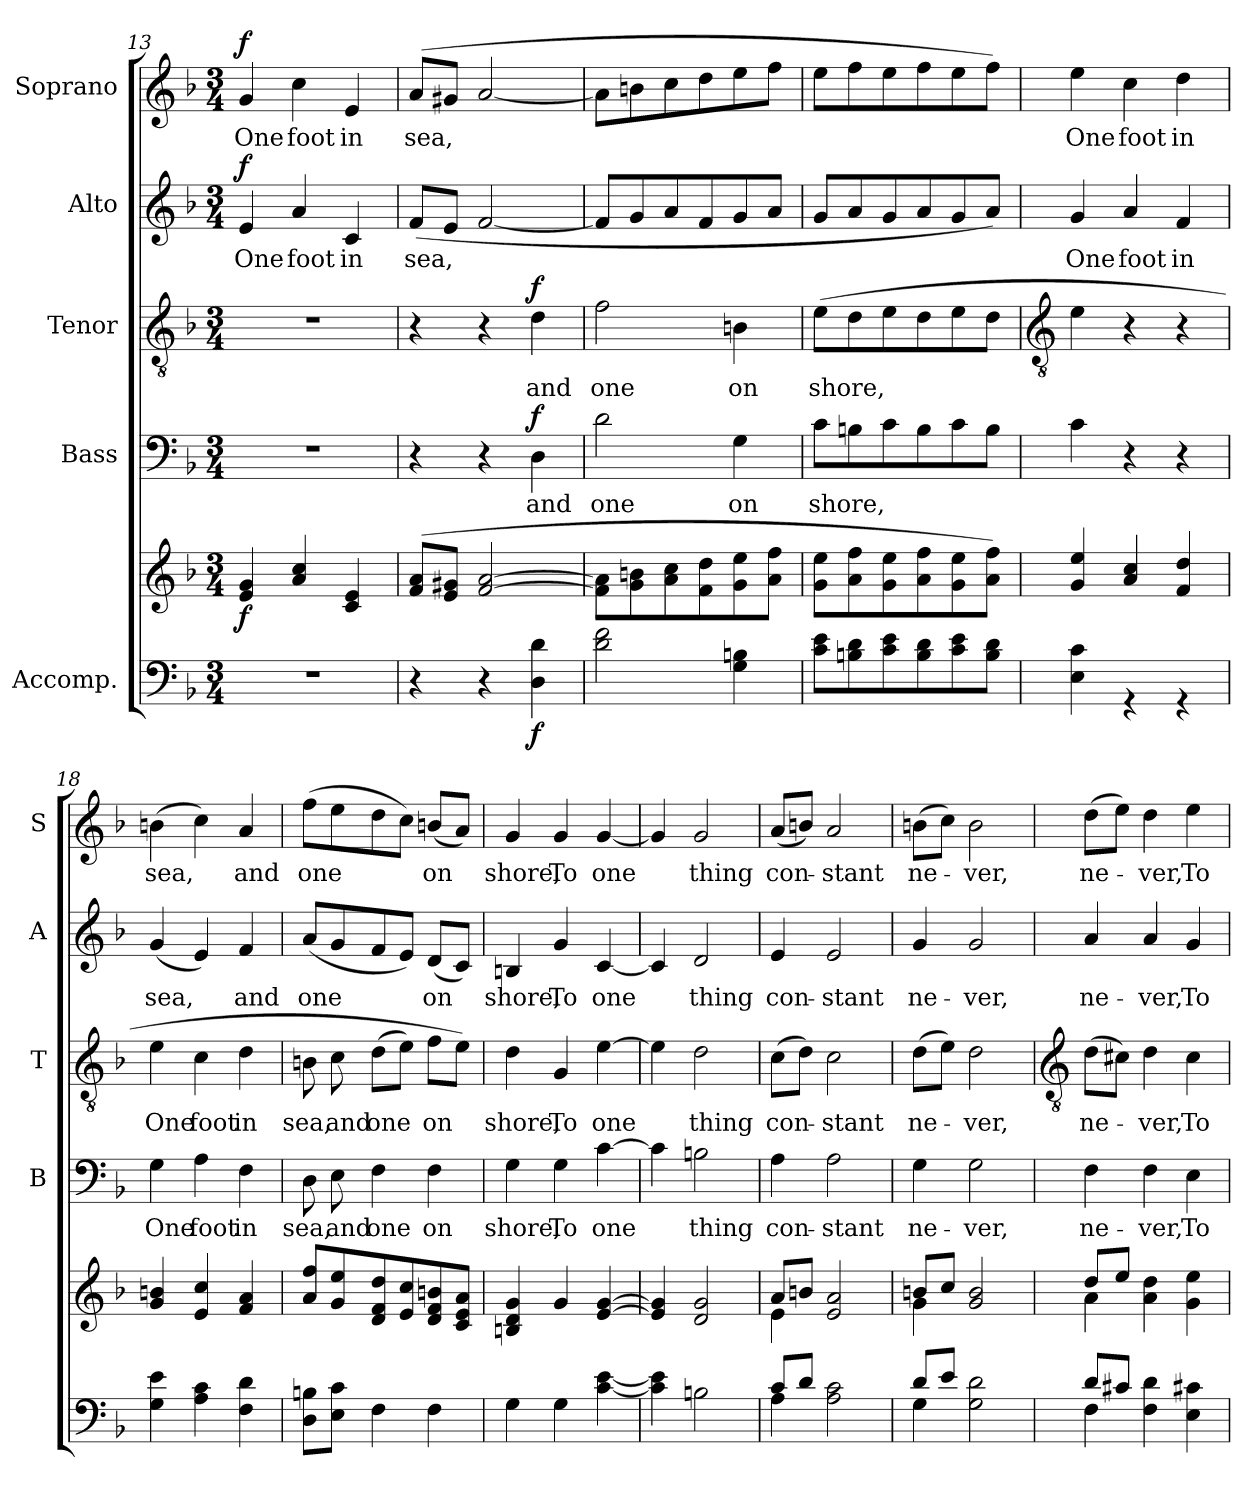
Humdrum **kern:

**kern	**kern	**dynam	**kern	**text	**dynam	**kern	**text	**dynam	**kern	**text	**dynam	**kern	**text	**dynam
*part5	*part5	*part5	*part4	*part4	*part4	*part3	*part3	*part3	*part2	*part2	*part2	*part1	*part1	*part1
*staff6	*staff5	*staff5/6	*staff4	*staff4	*staff4	*staff3	*staff3	*staff3	*staff2	*staff2	*staff2	*staff1	*staff1	*staff1
*I"Accomp.	*	*	*I"Bass	*	*	*I"Tenor	*	*	*I"Alto	*	*	*I"Soprano	*	*
*	*	*	*I'B	*	*	*I'T	*	*	*I'A	*	*	*I'S	*	*
*clefF4	*clefG2	*	*clefF4	*	*	*clefGv2	*	*	*clefG2	*	*	*clefG2	*	*
*k[b-]	*k[b-]	*	*k[b-]	*	*	*k[b-]	*	*	*k[b-]	*	*	*k[b-]	*	*
*F:	*F:	*	*F:	*	*	*F:	*	*	*F:	*	*	*F:	*	*
*M3/4	*M3/4	*	*M3/4	*	*	*M3/4	*	*	*M3/4	*	*	*M3/4	*	*
=13	=13	=13	=13	=13	=13	=13	=13	=13	=13	=13	=13	=13	=13	=13
*	*^	*	*	*	*	*	*	*	*	*	*	*	*	*
!LO:N:vis=1	!	!LO:N:vis=1	!LO:DY:b	!LO:N:vis=1	!	!	!LO:N:vis=1	!	!	!	!LO:LY:b	!LO:DY:b	!	!LO:LY:b	!LO:DY:b
2.r	4e 4g	2.ryy	f	2.r	.	.	2.r	.	.	4e	One	f	4g	One	f
!	!	!	!	!	!	!	!	!	!	!	!LO:LY:b	!	!	!LO:LY:b	!
.	4a 4cc	.	.	.	.	.	.	.	.	4a	foot	.	4cc	foot	.
!	!	!	!	!	!	!	!	!	!	!	!LO:LY:b	!	!	!LO:LY:b	!
.	4c 4e	.	.	.	.	.	.	.	.	4c	in	.	4e	in	.
=14	=14	=14	=14	=14	=14	=14	=14	=14	=14	=14	=14	=14	=14	=14	=14
!	!	!LO:N:vis=1	!	!	!	!	!	!	!	!	!LO:LY:b	!	!	!LO:LY:b	!
4r	(>8f 8aL	2.ryy	.	4r	.	.	4r	.	.	(<8fL	sea,	.	(>8aL	sea,	.
.	8e 8g#XJ	.	.	.	.	.	.	.	.	8eJ	.	.	8g#XJ	.	.
4r	[2f [2a	.	.	4r	.	.	4r	.	.	[2f	.	.	[2a	.	.
!	!	!	!LO:DY:b=2	!	!LO:LY:b	!LO:DY:b	!	!LO:LY:b	!LO:DY:b	!	!	!	!	!	!
4D 4d	.	.	f	4D	and	f	4d	and	f	.	.	.	.	.	.
*	*v	*v	*	*	*	*	*	*	*	*	*	*	*	*	*
=15	=15	=15	=15	=15	=15	=15	=15	=15	=15	=15	=15	=15	=15	=15
!	!	!	!	!LO:LY:b	!	!	!LO:LY:b	!	!	!	!	!	!	!
2d 2f	8f] 8a]L	.	2d	one	.	2f	one	.	8fL]	.	.	8aL]	.	.
.	8g 8bn	.	.	.	.	.	.	.	8g	.	.	8bn	.	.
.	8a 8cc	.	.	.	.	.	.	.	8a	.	.	8cc	.	.
.	8f 8dd	.	.	.	.	.	.	.	8f	.	.	8dd	.	.
!	!	!	!	!LO:LY:b	!	!	!LO:LY:b	!	!	!	!	!	!	!
4G 4Bn	8g 8ee	.	4G	on	.	4Bn	on	.	8g	.	.	8ee	.	.
.	8a 8ffJ	.	.	.	.	.	.	.	8aJ	.	.	8ffJ	.	.
=16	=16	=16	=16	=16	=16	=16	=16	=16	=16	=16	=16	=16	=16	=16
!	!	!	!	!LO:LY:b	!	!	!LO:LY:b	!	!	!	!	!	!	!
8c 8eL	8g 8eeL	.	8cL	shore,	.	(>8eL	shore,	.	8gL	.	.	8eeL	.	.
8Bn 8d	8a 8ff	.	8Bn	.	.	8d	.	.	8a	.	.	8ff	.	.
8c 8e	8g 8ee	.	8c	.	.	8e	.	.	8g	.	.	8ee	.	.
8B 8d	8a 8ff	.	8B	.	.	8d	.	.	8a	.	.	8ff	.	.
8c 8e	8g 8ee	.	8c	.	.	8e	.	.	8g	.	.	8ee	.	.
8B 8dJ	8a 8ffJ)	.	8BJ	.	.	8dJ	.	.	8aJ)	.	.	8ffJ)	.	.
!!LO:LB:g=z
=17	=17	=17	=17	=17	=17	=17	=17	=17	=17	=17	=17	=17	=17	=17
*	*	*	*	*	*	*clefGv2	*	*	*	*	*	*	*	*
*	*^	*	*	*	*	*	*	*	*	*	*	*	*	*
!LO:N:vis=1	!	!LO:N:vis=1	!	!	!	!	!	!	!	!	!LO:LY:b	!	!	!LO:LY:b	!
*^	*	*	*	*	*	*	*	*	*	*	*	*	*	*	*
2.ryy	4E\ 4c\	4g 4ee	2.ryy	.	4c	.	.	4e	.	.	4g	One	.	4ee	One	.
!	!	!	!	!	!	!	!	!	!	!	!	!LO:LY:b	!	!	!LO:LY:b	!
.	4r	4a 4cc	.	.	4r	.	.	4r	.	.	4a	foot	.	4cc	foot	.
!	!	!	!	!	!	!	!	!	!	!	!	!LO:LY:b	!	!	!LO:LY:b	!
.	4r	4f 4dd	.	.	4r	.	.	4r	.	.	4f	in	.	4dd	in	.
=18	=18	=18	=18	=18	=18	=18	=18	=18	=18	=18	=18	=18	=18	=18	=18	=18
!LO:N:vis=1	!	!	!LO:N:vis=1	!	!	!LO:LY:b	!	!	!LO:LY:b	!	!	!LO:LY:b	!	!	!LO:LY:b	!
2.ryy	4G\ 4e\	4g 4bn	2.ryy	.	4G	One	.	4e	One	.	(<4g	sea,	.	(>4bn	sea,	.
!	!	!	!	!	!	!LO:LY:b	!	!	!LO:LY:b	!	!	!	!	!	!	!
.	4A\ 4c\	4e 4cc	.	.	4A	foot	.	4c	foot	.	4e)	.	.	4cc)	.	.
!	!	!	!	!	!	!LO:LY:b	!	!	!LO:LY:b	!	!	!LO:LY:b	!	!	!LO:LY:b	!
.	4F\ 4d\	4f 4a	.	.	4F	in	.	4d	in	.	4f	and	.	4a	and	.
=19	=19	=19	=19	=19	=19	=19	=19	=19	=19	=19	=19	=19	=19	=19	=19	=19
!LO:N:vis=1	!	!	!LO:N:vis=1	!	!	!LO:LY:b	!	!	!LO:LY:b	!	!	!LO:LY:b	!	!	!LO:LY:b	!
2.ryy	8D\ 8Bn\L	8a 8ffL	2.ryy	.	8D	sea,	.	8Bn	sea,	.	(<8aL	one	.	(>8ffL	one	.
!	!	!	!	!	!	!LO:LY:b	!	!	!LO:LY:b	!	!	!	!	!	!	!
.	8E\ 8c\J	8g 8ee	.	.	8E	and	.	8c	and	.	8g	.	.	8ee	.	.
!	!	!	!	!	!	!LO:LY:b	!	!	!LO:LY:b	!	!	!	!	!	!	!
.	4F\	8d 8f 8dd	.	.	4F	one	.	(>8dL	one	.	8f	.	.	8dd	.	.
.	.	8e 8cc	.	.	.	.	.	8eJ)	.	.	8eJ)	.	.	8ccJ)	.	.
!	!	!	!	!	!	!LO:LY:b	!	!	!LO:LY:b	!	!	!LO:LY:b	!	!	!LO:LY:b	!
.	4F\	8d 8f 8bn	.	.	4F	on	.	8fL	on	.	(<8dL	on	.	(<8bnL	on	.
.	.	8c 8e 8aJ	.	.	.	.	.	8eJ)	.	.	8cJ)	.	.	8aJ)	.	.
=20	=20	=20	=20	=20	=20	=20	=20	=20	=20	=20	=20	=20	=20	=20	=20	=20
!LO:N:vis=1	!	!	!LO:N:vis=1	!	!	!LO:LY:b	!	!	!LO:LY:b	!	!	!LO:LY:b	!	!	!LO:LY:b	!
2.ryy	4G\	4Bn 4d 4g	2.ryy	.	4G	shore,	.	4d	shore,	.	4Bn	shore,	.	4g	shore,	.
!	!	!	!	!	!	!LO:LY:b	!	!	!LO:LY:b	!	!	!LO:LY:b	!	!	!LO:LY:b	!
.	4G\	4g	.	.	4G	To	.	4G	To	.	4g	To	.	4g	To	.
!	!	!	!	!	!	!LO:LY:b	!	!	!LO:LY:b	!	!	!LO:LY:b	!	!	!LO:LY:b	!
.	[4c\ [4e\	[4e [4g	.	.	[4c	one	.	[4e	one	.	[4c	one	.	[4g	one	.
=21	=21	=21	=21	=21	=21	=21	=21	=21	=21	=21	=21	=21	=21	=21	=21	=21
!LO:N:vis=1	!	!	!LO:N:vis=1	!	!	!	!	!	!	!	!	!	!	!	!	!
2.ryy	4c\] 4e\]	4e] 4g]	2.ryy	.	4c]	.	.	4e]	.	.	4c]	.	.	4g]	.	.
!	!	!	!	!	!	!LO:LY:b	!	!	!LO:LY:b	!	!	!LO:LY:b	!	!	!LO:LY:b	!
.	2Bn\	2d 2g	.	.	2Bn	thing	.	2d	thing	.	2d	thing	.	2g	thing	.
=22	=22	=22	=22	=22	=22	=22	=22	=22	=22	=22	=22	=22	=22	=22	=22	=22
!	!	!	!	!	!	!LO:LY:b	!	!	!LO:LY:b	!	!	!LO:LY:b	!	!	!LO:LY:b	!
8c/L	4A\	8aL	4e\	.	4A	con-	.	(>8cL	con-	.	4e	con-	.	(<8aL	con-	.
8d/J	.	8bnJ	.	.	.	.	.	8dJ)	.	.	.	.	.	8bnJ)	.	.
!	!	!	!	!	!	!LO:LY:b	!	!	!LO:LY:b	!	!	!LO:LY:b	!	!	!LO:LY:b	!
2ryy	2A\ 2c\	2e 2a	2ryy	.	2A	-stant	.	2c	stant	.	2e	-stant	.	2a	stant	.
=23	=23	=23	=23	=23	=23	=23	=23	=23	=23	=23	=23	=23	=23	=23	=23	=23
!	!	!	!	!	!	!LO:LY:b	!	!	!LO:LY:b	!	!	!LO:LY:b	!	!	!LO:LY:b	!
8d/L	4G\	8bn/L	4g\	.	4G	ne-	.	(>8dL	ne-	.	4g	ne-	.	(>8bnL	ne-	.
8e/J	.	8cc/J	.	.	.	.	.	8eJ)	.	.	.	.	.	8ccJ)	.	.
!	!	!	!	!	!	!LO:LY:b	!	!	!LO:LY:b	!	!	!LO:LY:b	!	!	!LO:LY:b	!
2ryy	2G\ 2d\	2g/ 2b/	2ryy	.	2G	-ver,	.	2d	ver,	.	2g	-ver,	.	2b	ver,	.
!!LO:LB:g=z
=24	=24	=24	=24	=24	=24	=24	=24	=24	=24	=24	=24	=24	=24	=24	=24	=24
*	*	*	*	*	*	*	*	*clefGv2	*	*	*	*	*	*	*	*
!	!	!	!	!	!	!LO:LY:b	!	!	!LO:LY:b	!	!	!LO:LY:b	!	!	!LO:LY:b	!
8d/L	4F\	8dd/L	4a\	.	4F	ne-	.	(>8dL	ne-	.	4a	ne-	.	(>8ddL	ne-	.
8c#X/J	.	8ee/J	.	.	.	.	.	8c#XJ)	.	.	.	.	.	8eeJ)	.	.
!	!	!	!	!	!	!LO:LY:b	!	!	!LO:LY:b	!	!	!LO:LY:b	!	!	!LO:LY:b	!
2ryy	4F\ 4d\	4a 4dd	2ryy	.	4F	-ver,	.	4d	ver,	.	4a	-ver,	.	4dd	ver,	.
!	!	!	!	!	!	!LO:LY:b	!	!	!LO:LY:b	!	!	!LO:LY:b	!	!	!LO:LY:b	!
.	4E\ 4c#X\	4g 4ee	.	.	4E	To	.	4c#	To	.	4g	To	.	4ee	To	.
*v	*v	*	*	*	*	*	*	*	*	*	*	*	*	*	*	*
*	*v	*v	*	*	*	*	*	*	*	*	*	*	*	*	*
=	=	=	=	=	=	=	=	=	=	=	=	=	=	=
*-	*-	*-	*-	*-	*-	*-	*-	*-	*-	*-	*-	*-	*-	*-
